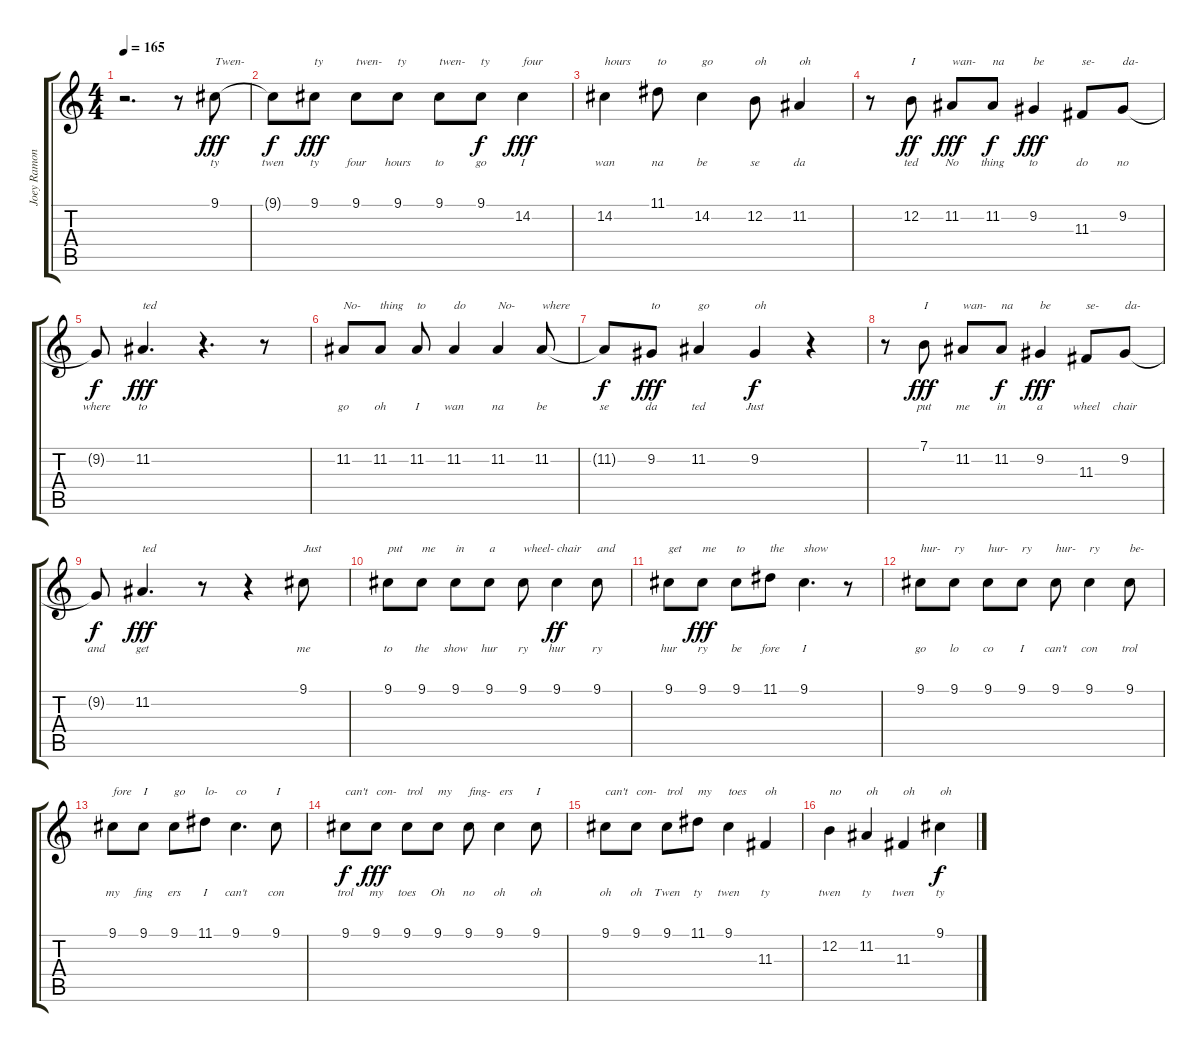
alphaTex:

\track ("Joey Ramone" "Joey Ramon") {instrument brightacousticpiano}
\staff {score tabs}
\tuning (E4 B3 G3 D3 A2 E2) {hide}
\ts (4 4)
\tempo 165
\clef g2
\ks c
r.2{d dy fff} r.8 9.1.8{txt "Twen-" lyrics (0 "ty") lyrics (1 "") lyrics (2 "") lyrics (3 "") lyrics (4 "")} |
9.1{t}.8{lyrics (0 "twen") lyrics (1 "") lyrics (2 "") lyrics (3 "") lyrics (4 "") dy f} 9.1.8{txt "ty" lyrics (0 "ty") lyrics (1 "") lyrics (2 "") lyrics (3 "") lyrics (4 "") dy fff} 9.1.8{txt "twen-" lyrics (0 "four") lyrics (1 "") lyrics (2 "") lyrics (3 "") lyrics (4 "")} 9.1.8{txt "ty" lyrics (0 "hours") lyrics (1 "") lyrics (2 "") lyrics (3 "") lyrics (4 "")} 9.1.8{txt "twen-" lyrics (0 "to") lyrics (1 "") lyrics (2 "") lyrics (3 "") lyrics (4 "")} 9.1.8{txt "ty" lyrics (0 "go") lyrics (1 "") lyrics (2 "") lyrics (3 "") lyrics (4 "") dy f} 14.2.4{txt "four" lyrics (0 "I") lyrics (1 "") lyrics (2 "") lyrics (3 "") lyrics (4 "") dy fff} |
14.2.4{txt "hours" lyrics (0 "wan") lyrics (1 "") lyrics (2 "") lyrics (3 "") lyrics (4 "")} 11.1.8{txt "to" lyrics (0 "na") lyrics (1 "") lyrics (2 "") lyrics (3 "") lyrics (4 "")} 14.2.4{txt "go" lyrics (0 "be") lyrics (1 "") lyrics (2 "") lyrics (3 "") lyrics (4 "")} 12.2.8{txt "oh" lyrics (0 "se") lyrics (1 "") lyrics (2 "") lyrics (3 "") lyrics (4 "")} 11.2.4{txt "oh" lyrics (0 "da") lyrics (1 "") lyrics (2 "") lyrics (3 "") lyrics (4 "")} |
r.8 12.2.8{txt "I" lyrics (0 "ted") lyrics (1 "") lyrics (2 "") lyrics (3 "") lyrics (4 "") dy ff} 11.2.8{txt "wan-" lyrics (0 "No") lyrics (1 "") lyrics (2 "") lyrics (3 "") lyrics (4 "") dy fff} 11.2.8{txt "na" lyrics (0 "thing") lyrics (1 "") lyrics (2 "") lyrics (3 "") lyrics (4 "") dy f} 9.2.4{txt "be" lyrics (0 "to") lyrics (1 "") lyrics (2 "") lyrics (3 "") lyrics (4 "") dy fff} 11.3.8{txt "se-" lyrics (0 "do") lyrics (1 "") lyrics (2 "") lyrics (3 "") lyrics (4 "")} 9.2.8{txt "da-" lyrics (0 "no") lyrics (1 "") lyrics (2 "") lyrics (3 "") lyrics (4 "")} |
9.2{t}.8{lyrics (0 "where") lyrics (1 "") lyrics (2 "") lyrics (3 "") lyrics (4 "") dy f} 11.2.4{d txt "ted" lyrics (0 "to") lyrics (1 "") lyrics (2 "") lyrics (3 "") lyrics (4 "") dy fff} r.4{d} r.8 |
11.2.8{txt "No-" lyrics (0 "go") lyrics (1 "") lyrics (2 "") lyrics (3 "") lyrics (4 "")} 11.2.8{txt "thing" lyrics (0 "oh") lyrics (1 "") lyrics (2 "") lyrics (3 "") lyrics (4 "")} 11.2.8{txt "to" lyrics (0 "I") lyrics (1 "") lyrics (2 "") lyrics (3 "") lyrics (4 "")} 11.2.4{txt "do" lyrics (0 "wan") lyrics (1 "") lyrics (2 "") lyrics (3 "") lyrics (4 "")} 11.2.4{txt "No-" lyrics (0 "na") lyrics (1 "") lyrics (2 "") lyrics (3 "") lyrics (4 "")} 11.2.8{txt "where" lyrics (0 "be") lyrics (1 "") lyrics (2 "") lyrics (3 "") lyrics (4 "")} |
11.2{t}.8{lyrics (0 "se") lyrics (1 "") lyrics (2 "") lyrics (3 "") lyrics (4 "") dy f} 9.2.8{txt "to" lyrics (0 "da") lyrics (1 "") lyrics (2 "") lyrics (3 "") lyrics (4 "") dy fff} 11.2.4{txt "go" lyrics (0 "ted") lyrics (1 "") lyrics (2 "") lyrics (3 "") lyrics (4 "")} 9.2.4{txt "oh" lyrics (0 "Just") lyrics (1 "") lyrics (2 "") lyrics (3 "") lyrics (4 "") dy f} r.4 |
r.8 7.1.8{txt "I" lyrics (0 "put") lyrics (1 "") lyrics (2 "") lyrics (3 "") lyrics (4 "") dy fff} 11.2.8{txt "wan-" lyrics (0 "me") lyrics (1 "") lyrics (2 "") lyrics (3 "") lyrics (4 "")} 11.2.8{txt "na" lyrics (0 "in") lyrics (1 "") lyrics (2 "") lyrics (3 "") lyrics (4 "") dy f} 9.2.4{txt "be" lyrics (0 "a") lyrics (1 "") lyrics (2 "") lyrics (3 "") lyrics (4 "") dy fff} 11.3.8{txt "se-" lyrics (0 "wheel") lyrics (1 "") lyrics (2 "") lyrics (3 "") lyrics (4 "")} 9.2.8{txt "da-" lyrics (0 "chair") lyrics (1 "") lyrics (2 "") lyrics (3 "") lyrics (4 "")} |
9.2{t}.8{lyrics (0 "and") lyrics (1 "") lyrics (2 "") lyrics (3 "") lyrics (4 "") dy f} 11.2.4{d txt "ted" lyrics (0 "get") lyrics (1 "") lyrics (2 "") lyrics (3 "") lyrics (4 "") dy fff} r.8 r.4 9.1.8{txt "Just" lyrics (0 "me") lyrics (1 "") lyrics (2 "") lyrics (3 "") lyrics (4 "")} |
9.1.8{txt "put" lyrics (0 "to") lyrics (1 "") lyrics (2 "") lyrics (3 "") lyrics (4 "")} 9.1.8{txt "me" lyrics (0 "the") lyrics (1 "") lyrics (2 "") lyrics (3 "") lyrics (4 "")} 9.1.8{txt "in" lyrics (0 "show") lyrics (1 "") lyrics (2 "") lyrics (3 "") lyrics (4 "")} 9.1.8{txt "a" lyrics (0 "hur") lyrics (1 "") lyrics (2 "") lyrics (3 "") lyrics (4 "")} 9.1.8{txt "wheel-" lyrics (0 "ry") lyrics (1 "") lyrics (2 "") lyrics (3 "") lyrics (4 "")} 9.1.4{txt "chair" lyrics (0 "hur") lyrics (1 "") lyrics (2 "") lyrics (3 "") lyrics (4 "") dy ff} 9.1.8{txt "and" lyrics (0 "ry") lyrics (1 "") lyrics (2 "") lyrics (3 "") lyrics (4 "")} |
9.1.8{txt "get" lyrics (0 "hur") lyrics (1 "") lyrics (2 "") lyrics (3 "") lyrics (4 "")} 9.1.8{txt "me" lyrics (0 "ry") lyrics (1 "") lyrics (2 "") lyrics (3 "") lyrics (4 "") dy fff} 9.1.8{txt "to" lyrics (0 "be") lyrics (1 "") lyrics (2 "") lyrics (3 "") lyrics (4 "")} 11.1.8{txt "the" lyrics (0 "fore") lyrics (1 "") lyrics (2 "") lyrics (3 "") lyrics (4 "")} 9.1.4{d txt "show" lyrics (0 "I") lyrics (1 "") lyrics (2 "") lyrics (3 "") lyrics (4 "")} r.8 |
9.1.8{txt "hur-" lyrics (0 "go") lyrics (1 "") lyrics (2 "") lyrics (3 "") lyrics (4 "")} 9.1.8{txt "ry" lyrics (0 "lo") lyrics (1 "") lyrics (2 "") lyrics (3 "") lyrics (4 "")} 9.1.8{txt "hur-" lyrics (0 "co") lyrics (1 "") lyrics (2 "") lyrics (3 "") lyrics (4 "")} 9.1.8{txt "ry" lyrics (0 "I") lyrics (1 "") lyrics (2 "") lyrics (3 "") lyrics (4 "")} 9.1.8{txt "hur-" lyrics (0 "can't") lyrics (1 "") lyrics (2 "") lyrics (3 "") lyrics (4 "")} 9.1.4{txt "ry" lyrics (0 "con") lyrics (1 "") lyrics (2 "") lyrics (3 "") lyrics (4 "")} 9.1.8{txt "be-" lyrics (0 "trol") lyrics (1 "") lyrics (2 "") lyrics (3 "") lyrics (4 "")} |
9.1.8{txt "fore" lyrics (0 "my") lyrics (1 "") lyrics (2 "") lyrics (3 "") lyrics (4 "")} 9.1.8{txt "I" lyrics (0 "fing") lyrics (1 "") lyrics (2 "") lyrics (3 "") lyrics (4 "")} 9.1.8{txt "go" lyrics (0 "ers") lyrics (1 "") lyrics (2 "") lyrics (3 "") lyrics (4 "")} 11.1.8{txt "lo-" lyrics (0 "I") lyrics (1 "") lyrics (2 "") lyrics (3 "") lyrics (4 "")} 9.1.4{d txt "co" lyrics (0 "can't") lyrics (1 "") lyrics (2 "") lyrics (3 "") lyrics (4 "")} 9.1.8{txt "I" lyrics (0 "con") lyrics (1 "") lyrics (2 "") lyrics (3 "") lyrics (4 "")} |
9.1.8{txt "can't" lyrics (0 "trol") lyrics (1 "") lyrics (2 "") lyrics (3 "") lyrics (4 "") dy f} 9.1.8{txt "con-" lyrics (0 "my") lyrics (1 "") lyrics (2 "") lyrics (3 "") lyrics (4 "") dy fff} 9.1.8{txt "trol" lyrics (0 "toes") lyrics (1 "") lyrics (2 "") lyrics (3 "") lyrics (4 "")} 9.1.8{txt "my" lyrics (0 "Oh") lyrics (1 "") lyrics (2 "") lyrics (3 "") lyrics (4 "")} 9.1.8{txt "fing-" lyrics (0 "no") lyrics (1 "") lyrics (2 "") lyrics (3 "") lyrics (4 "")} 9.1.4{txt "ers" lyrics (0 "oh") lyrics (1 "") lyrics (2 "") lyrics (3 "") lyrics (4 "")} 9.1.8{txt "I" lyrics (0 "oh") lyrics (1 "") lyrics (2 "") lyrics (3 "") lyrics (4 "")} |
9.1.8{txt "can't" lyrics (0 "oh") lyrics (1 "") lyrics (2 "") lyrics (3 "") lyrics (4 "")} 9.1.8{txt "con-" lyrics (0 "oh") lyrics (1 "") lyrics (2 "") lyrics (3 "") lyrics (4 "")} 9.1.8{txt "trol" lyrics (0 "Twen") lyrics (1 "") lyrics (2 "") lyrics (3 "") lyrics (4 "")} 11.1.8{txt "my" lyrics (0 "ty") lyrics (1 "") lyrics (2 "") lyrics (3 "") lyrics (4 "")} 9.1.4{txt "toes" lyrics (0 "twen") lyrics (1 "") lyrics (2 "") lyrics (3 "") lyrics (4 "")} 11.3.4{txt "oh" lyrics (0 "ty") lyrics (1 "") lyrics (2 "") lyrics (3 "") lyrics (4 "")} |
12.2.4{txt "no" lyrics (0 "twen") lyrics (1 "") lyrics (2 "") lyrics (3 "") lyrics (4 "")} 11.2.4{txt "oh" lyrics (0 "ty") lyrics (1 "") lyrics (2 "") lyrics (3 "") lyrics (4 "")} 11.3.4{txt "oh" lyrics (0 "twen") lyrics (1 "") lyrics (2 "") lyrics (3 "") lyrics (4 "")} 9.1.4{txt "oh" lyrics (0 "ty") lyrics (1 "") lyrics (2 "") lyrics (3 "") lyrics (4 "") dy f}
